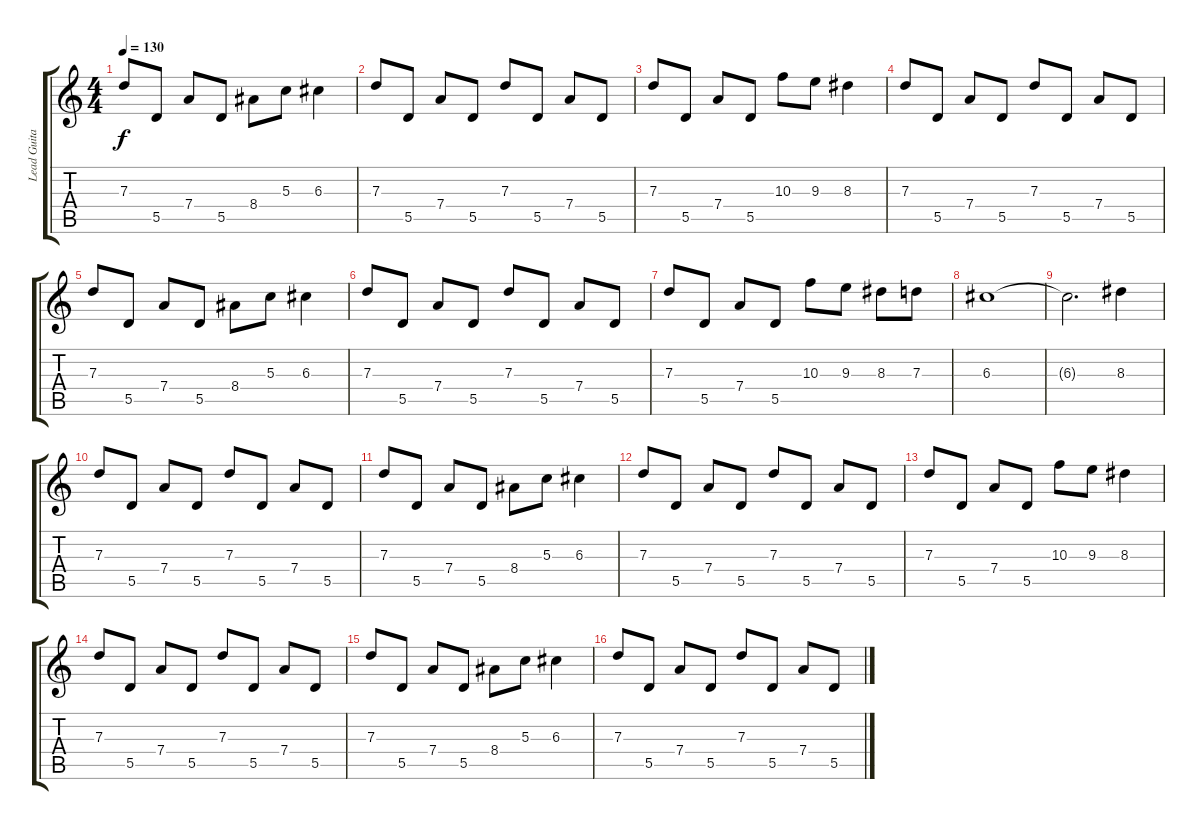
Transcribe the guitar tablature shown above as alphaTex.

\track ("Lead Guitar" "Lead Guita") {instrument distortionguitar}
\staff {score tabs}
\tuning (E4 B3 G3 D3 A2 E2) {hide}
\ts (4 4)
\tempo 130
\clef g2
\ks c
7.3.8{dy f} 5.5.8 7.4.8 5.5.8 8.4.8 5.3.8 6.3.4 |
7.3.8 5.5.8 7.4.8 5.5.8 7.3.8 5.5.8 7.4.8 5.5.8 |
7.3.8 5.5.8 7.4.8 5.5.8 10.3.8 9.3.8 8.3.4 |
7.3.8 5.5.8 7.4.8 5.5.8 7.3.8 5.5.8 7.4.8 5.5.8 |
7.3.8 5.5.8 7.4.8 5.5.8 8.4.8 5.3.8 6.3.4 |
7.3.8 5.5.8 7.4.8 5.5.8 7.3.8 5.5.8 7.4.8 5.5.8 |
7.3.8 5.5.8 7.4.8 5.5.8 10.3.8 9.3.8 8.3.8 7.3.8 |
6.3.1 |
6.3{t}.2{d} 8.3.4 |
7.3.8 5.5.8 7.4.8 5.5.8 7.3.8 5.5.8 7.4.8 5.5.8 |
7.3.8 5.5.8 7.4.8 5.5.8 8.4.8 5.3.8 6.3.4 |
7.3.8 5.5.8 7.4.8 5.5.8 7.3.8 5.5.8 7.4.8 5.5.8 |
7.3.8 5.5.8 7.4.8 5.5.8 10.3.8 9.3.8 8.3.4 |
7.3.8 5.5.8 7.4.8 5.5.8 7.3.8 5.5.8 7.4.8 5.5.8 |
7.3.8 5.5.8 7.4.8 5.5.8 8.4.8 5.3.8 6.3.4 |
7.3.8 5.5.8 7.4.8 5.5.8 7.3.8 5.5.8 7.4.8 5.5.8
